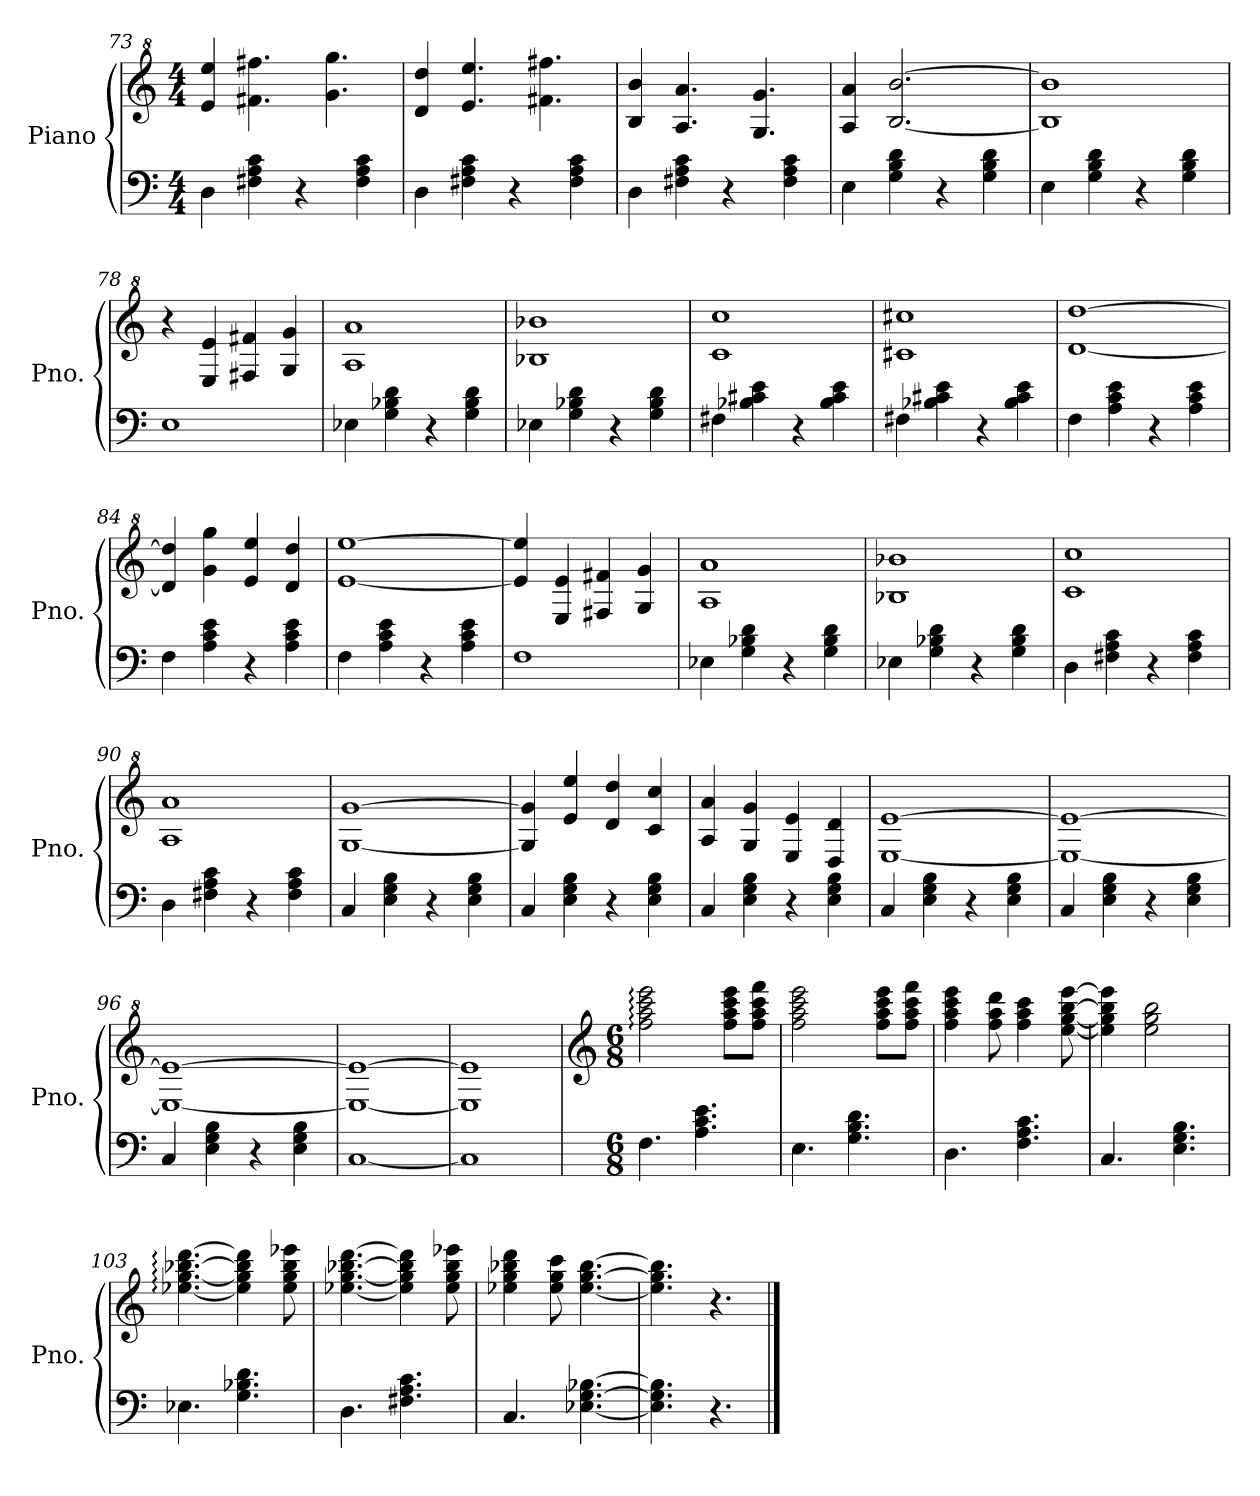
**kern	**kern
*part1	*part1
*staff2	*staff1
*I"Piano	*
*I'Pno.	*
*clefF4	*clefG^2
*k[]	*k[]
*M4/4	*M4/4
=73	=73
4D\	4ee/ 4eee/
4F#X\ 4A\ 4c\	4.ff#X\ 4.fff#X\
4r	.
.	4.gg\ 4.ggg\
4F#\ 4A\ 4c\	.
=74	=74
4D\	4dd/ 4ddd/
4F#X\ 4A\ 4c\	4.ee/ 4.eee/
4r	.
.	4.ff#X\ 4.fff#X\
4F#\ 4A\ 4c\	.
=75	=75
4D\	4b/ 4bb/
4F#X\ 4A\ 4c\	4.a/ 4.aa/
4r	.
.	4.g/ 4.gg/
4F#\ 4A\ 4c\	.
!!LO:LB:g=z
=76	=76
4E\	4a/ 4aa/
4G\ 4B\ 4d\	[2.b/ [2.bb/
4r	.
4G\ 4B\ 4d\	.
=77	=77
4E\	1b] 1bb]
4G\ 4B\ 4d\	.
4r	.
4G\ 4B\ 4d\	.
=78	=78
1E	4r
.	4e/ 4ee/
.	4f#X/ 4ff#X/
.	4g/ 4gg/
!!LO:LB:g=z
=79	=79
4E-X\	1a 1aa
4G\ 4B-X\ 4d\	.
4r	.
4G\ 4B-\ 4d\	.
=80	=80
4E-X\	1b-X 1bb-X
4G\ 4B-X\ 4d\	.
4r	.
4G\ 4B-\ 4d\	.
=81	=81
4F#X\	1cc 1ccc
4B-X\ 4c#X\ 4e\	.
4r	.
4B-\ 4c#\ 4e\	.
=82	=82
4F#X\	1cc#X 1ccc#X
4B-X\ 4c#X\ 4e\	.
4r	.
4B-\ 4c#\ 4e\	.
!!LO:LB:g=z
=83	=83
4F\	[1dd [1ddd
4A\ 4c\ 4e\	.
4r	.
4A\ 4c\ 4e\	.
=84	=84
4F\	4dd/] 4ddd/]
4A\ 4c\ 4e\	4gg\ 4ggg\
4r	4ee/ 4eee/
4A\ 4c\ 4e\	4dd/ 4ddd/
=85	=85
4F\	[1ee [1eee
4A\ 4c\ 4e\	.
4r	.
4A\ 4c\ 4e\	.
=86	=86
1F	4ee/] 4eee/]
.	4e/ 4ee/
.	4f#X/ 4ff#X/
.	4g/ 4gg/
!!LO:PB:g=z
=87	=87
4E-X\	1a 1aa
4G\ 4B-X\ 4d\	.
4r	.
4G\ 4B-\ 4d\	.
=88	=88
4E-X\	1b-X 1bb-X
4G\ 4B-X\ 4d\	.
4r	.
4G\ 4B-\ 4d\	.
=89	=89
4D\	1cc 1ccc
4F#X\ 4A\ 4c\	.
4r	.
4F#\ 4A\ 4c\	.
=90	=90
4D\	1a 1aa
4F#X\ 4A\ 4c\	.
4r	.
4F#\ 4A\ 4c\	.
!!LO:LB:g=z
=91	=91
4C/	[1g [1gg
4E\ 4G\ 4B\	.
4r	.
4E\ 4G\ 4B\	.
=92	=92
4C/	4g/] 4gg/]
4E\ 4G\ 4B\	4ee/ 4eee/
4r	4dd/ 4ddd/
4E\ 4G\ 4B\	4cc/ 4ccc/
=93	=93
4C/	4a/ 4aa/
4E\ 4G\ 4B\	4g/ 4gg/
4r	4e/ 4ee/
4E\ 4G\ 4B\	4d/ 4dd/
=94	=94
4C/	[1e [1ee
4E\ 4G\ 4B\	.
4r	.
4E\ 4G\ 4B\	.
!!LO:LB:g=z
=95	=95
4C/	1e_ 1ee_
4E\ 4G\ 4B\	.
4r	.
4E\ 4G\ 4B\	.
=96	=96
4C/	1e_ 1ee_
4E\ 4G\ 4B\	.
4r	.
4E\ 4G\ 4B\	.
=97	=97
[1C	1e_ 1ee_
=98	=98
1C]	1e] 1ee]
!!LO:LB:g=z
=99	=99
*	*clefG2
*M6/8	*M6/8
*	*MM180
4.F\	2ff\: 2aa\: 2ccc\: 2eee\:
4.A\ 4.c\ 4.e\	.
.	8ff\ 8aa\ 8ccc\ 8eee\L
.	8ff\ 8aa\ 8ccc\ 8fff\J
=100	=100
4.E\	2ff\ 2aa\ 2ccc\ 2eee\
4.G\ 4.B\ 4.d\	.
.	8ff\ 8aa\ 8ccc\ 8eee\L
.	8ff\ 8aa\ 8ccc\ 8fff\J
=101	=101
4.D\	4ff\ 4aa\ 4ccc\ 4eee\
.	8ff\ 8aa\ 8ddd\
4.F\ 4.A\ 4.c\	4ff\ 4aa\ 4ccc\
.	[8ee\ [8gg\ [8bb\ [8eee\
=102	=102
4.C/	4ee\] 4gg\] 4bb\] 4eee\]
.	2ee\ 2gg\ 2bb\
4.E\ 4.G\ 4.B\	.
!!LO:LB:g=z
=103	=103
4.E-X\	[4.ee-X\: [4.gg\: [4.bb-X\: [4.ddd\:
4.G\ 4.B-X\ 4.d\	4ee-\] 4gg\] 4bb-\] 4ddd\]
.	8ee-\ 8gg\ 8bb-\ 8eee-X\
=104	=104
4.D\	[4.ee-X\ [4.gg\ [4.bb-X\ [4.ddd\
4.F#X\ 4.A\ 4.c\	4ee-\] 4gg\] 4bb-\] 4ddd\]
.	8ee-\ 8gg\ 8bb-\ 8eee-X\
=105	=105
4.C/	4ee-X\ 4gg\ 4bb-X\ 4ddd\
.	8ee-\ 8gg\ 8ccc\
[4.E-X\ [4.G\ [4.B-X\	[4.ee-\ [4.gg\ [4.bb-\
=106	=106
4.E-\] 4.G\] 4.B-\]	4.ee-\] 4.gg\] 4.bb-\]
4.r	4.r
==	==
*-	*-
